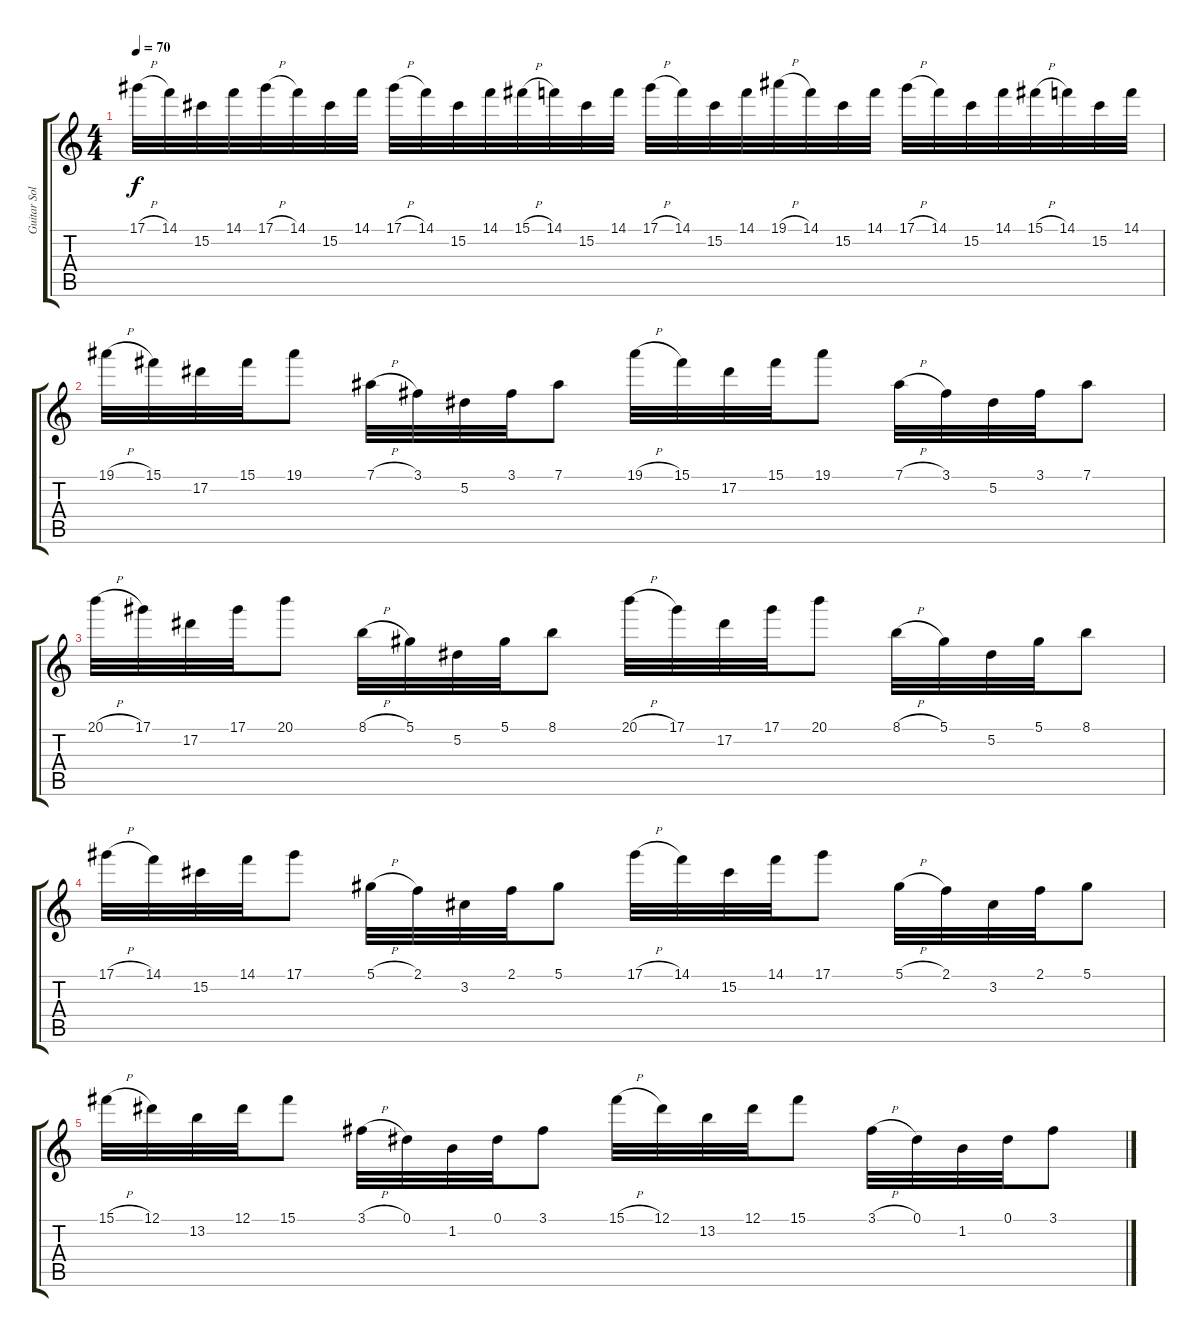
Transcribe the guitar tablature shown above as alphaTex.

\track ("Guitar Solo" "Guitar Sol") {instrument distortionguitar}
\staff {score tabs}
\tuning (Eb4 Bb3 Gb3 Db3 Ab2 Eb2) {hide}
\ts (4 4)
\tempo 70
\clef g2
\ks c
17.1{h}.32{dy f} 14.1.32 15.2.32 14.1.32 17.1{h}.32 14.1.32 15.2.32 14.1.32 17.1{h}.32 14.1.32 15.2.32 14.1.32 15.1{h}.32 14.1.32 15.2.32 14.1.32 17.1{h}.32 14.1.32 15.2.32 14.1.32 19.1{h}.32 14.1.32 15.2.32 14.1.32 17.1{h}.32 14.1.32 15.2.32 14.1.32 15.1{h}.32 14.1.32 15.2.32 14.1.32 |
19.1{h}.32 15.1.32 17.2.32 15.1.32 19.1.8 7.1{h}.32 3.1.32 5.2.32 3.1.32 7.1.8 19.1{h}.32 15.1.32 17.2.32 15.1.32 19.1.8 7.1{h}.32 3.1.32 5.2.32 3.1.32 7.1.8 |
20.1{h}.32 17.1.32 17.2.32 17.1.32 20.1.8 8.1{h}.32 5.1.32 5.2.32 5.1.32 8.1.8 20.1{h}.32 17.1.32 17.2.32 17.1.32 20.1.8 8.1{h}.32 5.1.32 5.2.32 5.1.32 8.1.8 |
17.1{h}.32 14.1.32 15.2.32 14.1.32 17.1.8 5.1{h}.32 2.1.32 3.2.32 2.1.32 5.1.8 17.1{h}.32 14.1.32 15.2.32 14.1.32 17.1.8 5.1{h}.32 2.1.32 3.2.32 2.1.32 5.1.8 |
15.1{h}.32 12.1.32 13.2.32 12.1.32 15.1.8 3.1{h}.32 0.1.32 1.2.32 0.1.32 3.1.8 15.1{h}.32 12.1.32 13.2.32 12.1.32 15.1.8 3.1{h}.32 0.1.32 1.2.32 0.1.32 3.1.8
